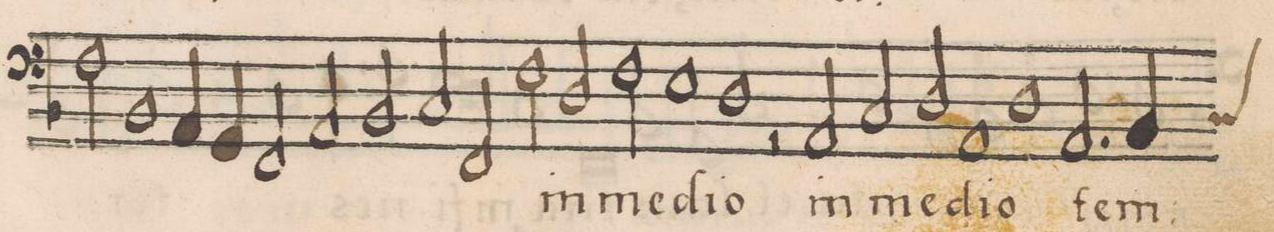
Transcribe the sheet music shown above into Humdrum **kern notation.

**kern	**text
*I"BASSVS	*
*clefF4	*
*k[b-]	*
*met(C)	*
*M2/1	*
2F\	-cor-
1BB-/	-di-
=13-	=13-
4AA/	.
4GG/	.
2FF/	-am
2AA/	tu-
=14-	=14-
2BB-/	.
2C/	.
2FF/	-am
*	*Xij
2F\	in
=15-	=15-
2D/	.
2F\	me-
1E\	-di-
=16-	=16-
1D\	-o
2r	.
2AA/	in
=17-	=17-
2C/	me-
2D/	-di-
1AA/	-o
=18-	=18-
1D\	.
2.AA/	tem-
*custos:C	*
4BB-/	.
=19-	=19-
*-	*-
